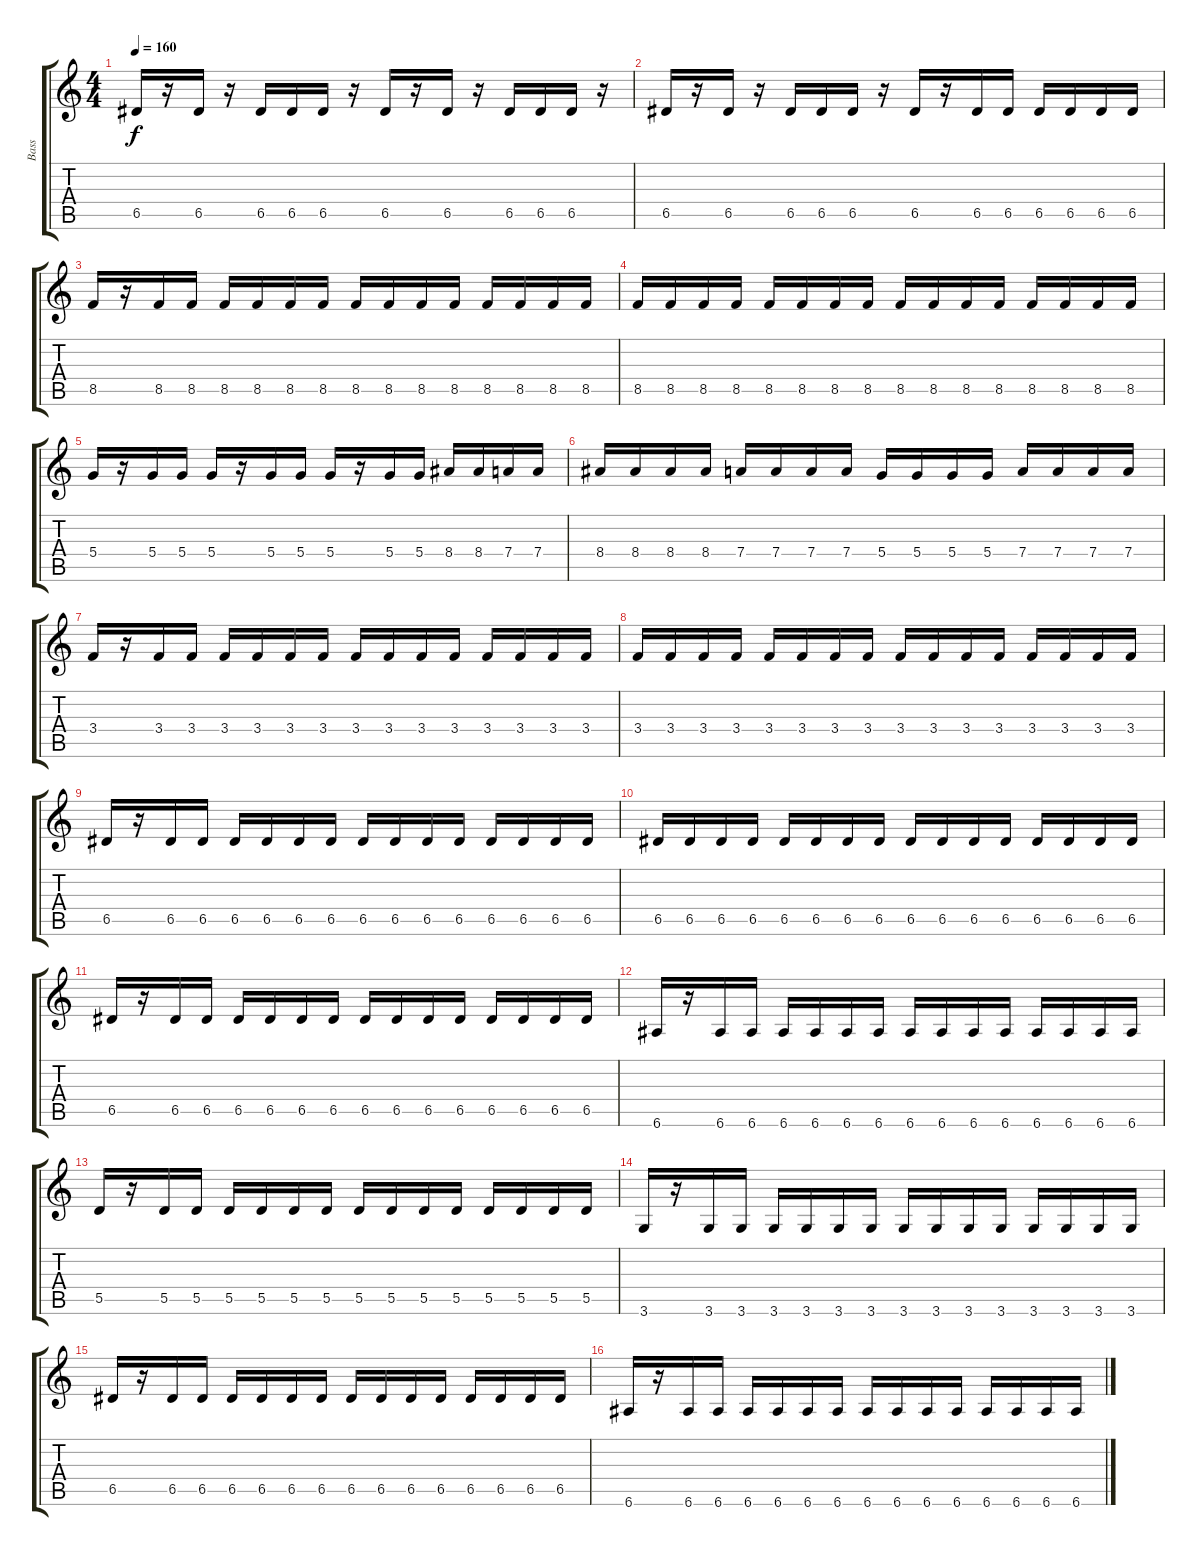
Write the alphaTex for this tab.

\track ("Bass" "Bass") {instrument electricbasspick}
\staff {score tabs}
\tuning (E4 B3 G3 D3 A2 E2) {hide}
\ts (4 4)
\tempo 160
\clef g2
\ks c
6.5.16{dy f} r.16 6.5.16 r.16 6.5.16 6.5.16 6.5.16 r.16 6.5.16 r.16 6.5.16 r.16 6.5.16 6.5.16 6.5.16 r.16 |
6.5.16 r.16 6.5.16 r.16 6.5.16 6.5.16 6.5.16 r.16 6.5.16 r.16 6.5.16 6.5.16 6.5.16 6.5.16 6.5.16 6.5.16 |
8.5.16 r.16 8.5.16 8.5.16 8.5.16 8.5.16 8.5.16 8.5.16 8.5.16 8.5.16 8.5.16 8.5.16 8.5.16 8.5.16 8.5.16 8.5.16 |
8.5.16 8.5.16 8.5.16 8.5.16 8.5.16 8.5.16 8.5.16 8.5.16 8.5.16 8.5.16 8.5.16 8.5.16 8.5.16 8.5.16 8.5.16 8.5.16 |
5.4.16 r.16 5.4.16 5.4.16 5.4.16 r.16 5.4.16 5.4.16 5.4.16 r.16 5.4.16 5.4.16 8.4.16 8.4.16 7.4.16 7.4.16 |
8.4.16 8.4.16 8.4.16 8.4.16 7.4.16 7.4.16 7.4.16 7.4.16 5.4.16 5.4.16 5.4.16 5.4.16 7.4.16 7.4.16 7.4.16 7.4.16 |
3.4.16 r.16 3.4.16 3.4.16 3.4.16 3.4.16 3.4.16 3.4.16 3.4.16 3.4.16 3.4.16 3.4.16 3.4.16 3.4.16 3.4.16 3.4.16 |
3.4.16 3.4.16 3.4.16 3.4.16 3.4.16 3.4.16 3.4.16 3.4.16 3.4.16 3.4.16 3.4.16 3.4.16 3.4.16 3.4.16 3.4.16 3.4.16 |
6.5.16 r.16 6.5.16 6.5.16 6.5.16 6.5.16 6.5.16 6.5.16 6.5.16 6.5.16 6.5.16 6.5.16 6.5.16 6.5.16 6.5.16 6.5.16 |
6.5.16 6.5.16 6.5.16 6.5.16 6.5.16 6.5.16 6.5.16 6.5.16 6.5.16 6.5.16 6.5.16 6.5.16 6.5.16 6.5.16 6.5.16 6.5.16 |
6.5.16 r.16 6.5.16 6.5.16 6.5.16 6.5.16 6.5.16 6.5.16 6.5.16 6.5.16 6.5.16 6.5.16 6.5.16 6.5.16 6.5.16 6.5.16 |
6.6.16 r.16 6.6.16 6.6.16 6.6.16 6.6.16 6.6.16 6.6.16 6.6.16 6.6.16 6.6.16 6.6.16 6.6.16 6.6.16 6.6.16 6.6.16 |
5.5.16 r.16 5.5.16 5.5.16 5.5.16 5.5.16 5.5.16 5.5.16 5.5.16 5.5.16 5.5.16 5.5.16 5.5.16 5.5.16 5.5.16 5.5.16 |
3.6.16 r.16 3.6.16 3.6.16 3.6.16 3.6.16 3.6.16 3.6.16 3.6.16 3.6.16 3.6.16 3.6.16 3.6.16 3.6.16 3.6.16 3.6.16 |
6.5.16 r.16 6.5.16 6.5.16 6.5.16 6.5.16 6.5.16 6.5.16 6.5.16 6.5.16 6.5.16 6.5.16 6.5.16 6.5.16 6.5.16 6.5.16 |
6.6.16 r.16 6.6.16 6.6.16 6.6.16 6.6.16 6.6.16 6.6.16 6.6.16 6.6.16 6.6.16 6.6.16 6.6.16 6.6.16 6.6.16 6.6.16
